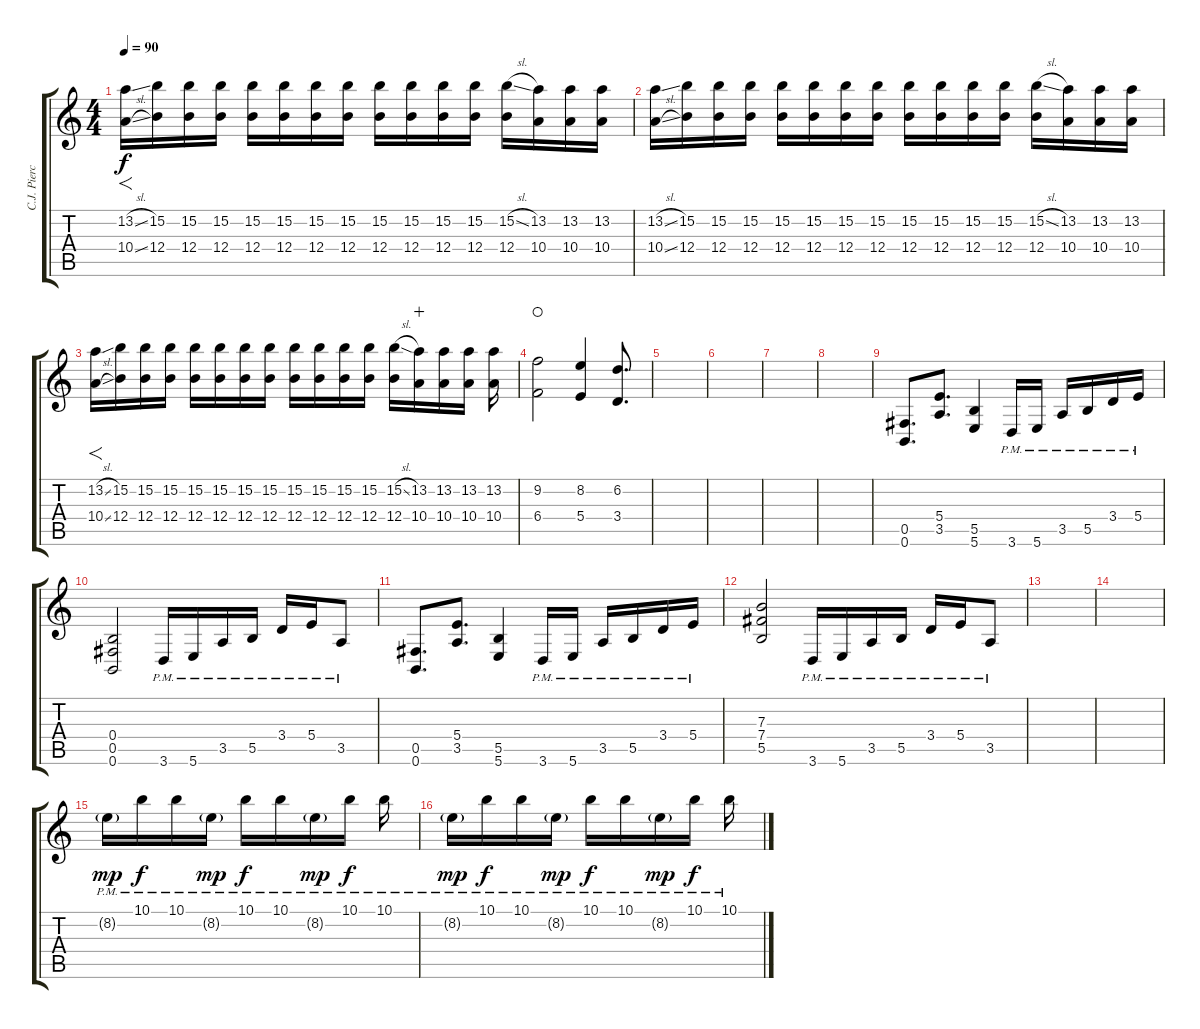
\track ("C.J. Pierce " "C.J. Pierc") {instrument overdrivenguitar}
\staff {score tabs}
\tuning (Db4 Ab3 E3 B2 Gb2 B1) {hide}
\ts (4 4)
\tempo 90
\clef g2
\ks c
(13.2{sl} 10.4{sl}).16{f dy f} (15.2 12.4).16 (15.2 12.4).16 (15.2 12.4).16 (15.2 12.4).16 (15.2 12.4).16 (15.2 12.4).16 (15.2 12.4).16 (15.2 12.4).16 (15.2 12.4).16 (15.2 12.4).16 (15.2 12.4).16 (15.2{sl} 12.4).16 (13.2 10.4).16 (13.2 10.4).16 (13.2 10.4).16 |
(13.2{sl} 10.4{sl}).16 (15.2 12.4).16 (15.2 12.4).16 (15.2 12.4).16 (15.2 12.4).16 (15.2 12.4).16 (15.2 12.4).16 (15.2 12.4).16 (15.2 12.4).16 (15.2 12.4).16 (15.2 12.4).16 (15.2 12.4).16 (15.2{sl} 12.4).16 (13.2 10.4).16 (13.2 10.4).16 (13.2 10.4).16 |
(13.2{sl} 10.4{sl}).16{f} (15.2 12.4).16 (15.2 12.4).16 (15.2 12.4).16 (15.2 12.4).16 (15.2 12.4).16 (15.2 12.4).16 (15.2 12.4).16 (15.2 12.4).16 (15.2 12.4).16 (15.2 12.4).16 (15.2 12.4).16 (15.2{sl} 12.4).16 (13.2 10.4).16{wahc} (13.2 10.4).16 (13.2 10.4).16 (13.2 10.4).16 |
(9.2 6.4).2{waho} (8.2 5.4).4 (6.2 3.4).8{d} |
|
|
|
|
(0.5 0.6).8{d} (5.4 3.5).8{d} (5.5 5.6).4 3.6{pm}.16 5.6{pm}.16 3.5{pm}.16 5.5{pm}.16 3.4{pm}.16 5.4{pm}.16 |
(0.4 0.5 0.6).2 3.6{pm}.16 5.6{pm}.16 3.5{pm}.16 5.5{pm}.16 3.4{pm}.16 5.4{pm}.16 3.5{pm}.8 |
(0.5 0.6).8{d} (5.4 3.5).8{d} (5.5 5.6).4 3.6{pm}.16 5.6{pm}.16 3.5{pm}.16 5.5{pm}.16 3.4{pm}.16 5.4{pm}.16 |
(7.3 7.4 5.5).2 3.6{pm}.16 5.6{pm}.16 3.5{pm}.16 5.5{pm}.16 3.4{pm}.16 5.4{pm}.16 3.5{pm}.8 |
|
|
8.2{g pm}.16{dy mp} 10.1{pm}.16{dy f} 10.1{pm}.16 8.2{g pm}.16{dy mp} 10.1{pm}.16{dy f} 10.1{pm}.16 8.2{g pm}.16{dy mp} 10.1{pm}.16{dy f} 10.1{pm}.16 |
8.2{g pm}.16{dy mp} 10.1{pm}.16{dy f} 10.1{pm}.16 8.2{g pm}.16{dy mp} 10.1{pm}.16{dy f} 10.1{pm}.16 8.2{g pm}.16{dy mp} 10.1{pm}.16{dy f} 10.1{pm}.16
